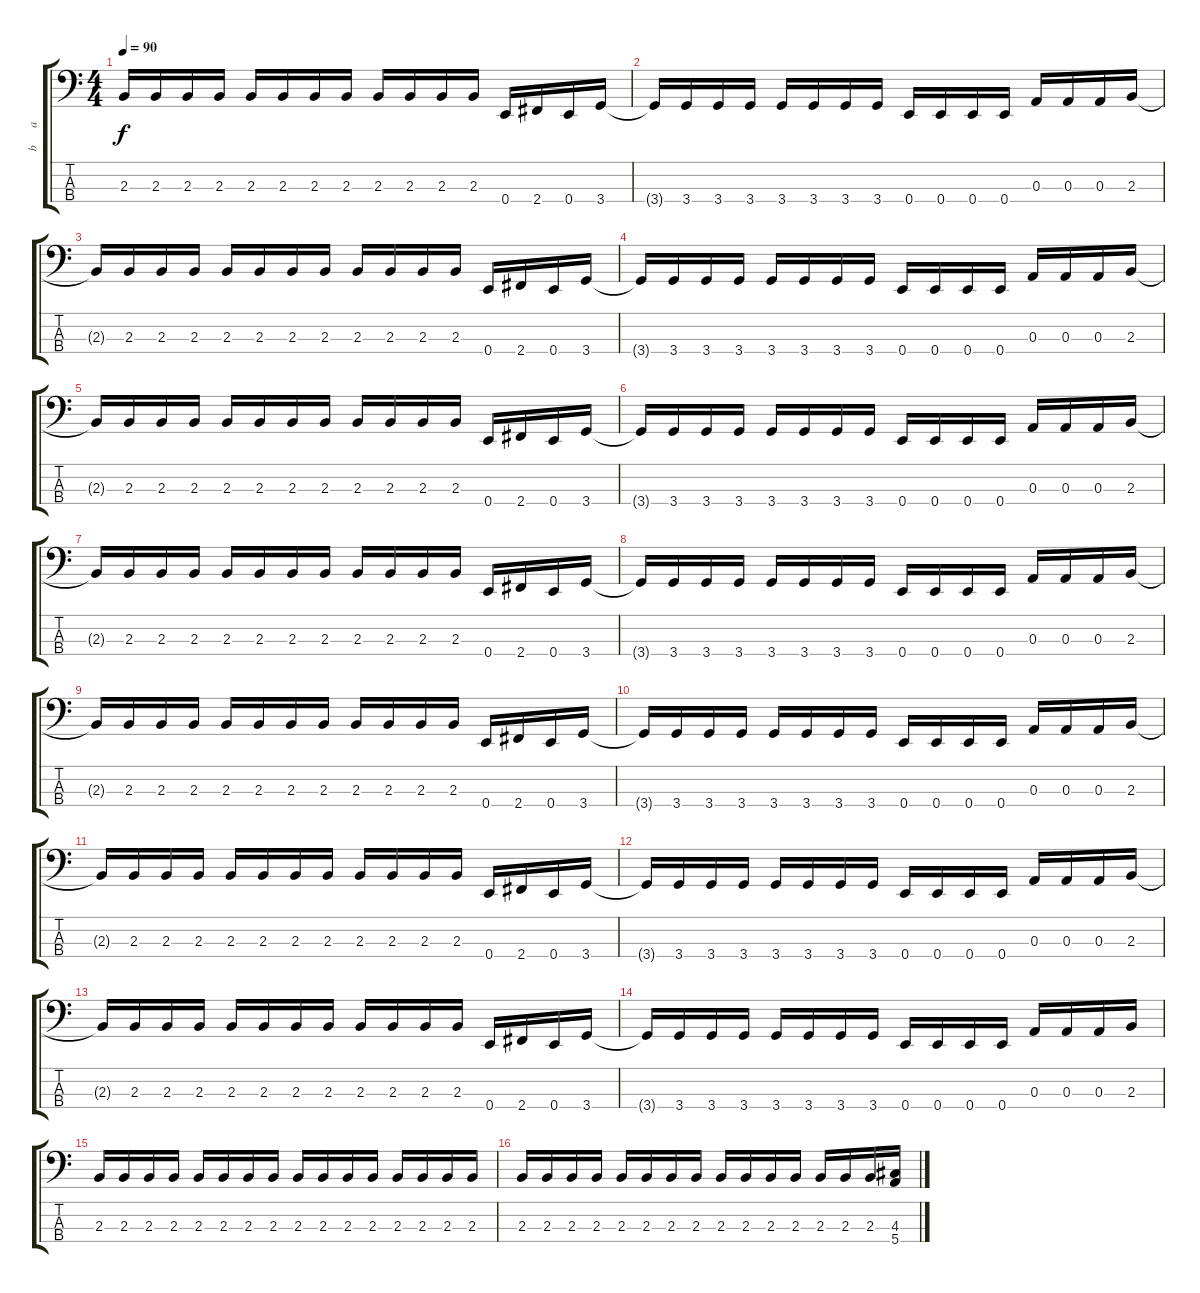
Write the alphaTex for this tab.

\track ("b      a       s      s" "b      a  ") {instrument slapbass2}
\staff {score tabs}
\tuning (G2 D2 A1 E1) {hide}
\ts (4 4)
\tempo 90
\clef f4
\ks c
2.3{t}.16{dy f} 2.3.16 2.3.16 2.3.16 2.3.16 2.3.16 2.3.16 2.3.16 2.3.16 2.3.16 2.3.16 2.3.16 0.4.16 2.4.16 0.4.16 3.4.16 |
3.4{t}.16 3.4.16 3.4.16 3.4.16 3.4.16 3.4.16 3.4.16 3.4.16 0.4.16 0.4.16 0.4.16 0.4.16 0.3.16 0.3.16 0.3.16 2.3.16 |
2.3{t}.16 2.3.16 2.3.16 2.3.16 2.3.16 2.3.16 2.3.16 2.3.16 2.3.16 2.3.16 2.3.16 2.3.16 0.4.16 2.4.16 0.4.16 3.4.16 |
3.4{t}.16 3.4.16 3.4.16 3.4.16 3.4.16 3.4.16 3.4.16 3.4.16 0.4.16 0.4.16 0.4.16 0.4.16 0.3.16 0.3.16 0.3.16 2.3.16 |
2.3{t}.16 2.3.16 2.3.16 2.3.16 2.3.16 2.3.16 2.3.16 2.3.16 2.3.16 2.3.16 2.3.16 2.3.16 0.4.16 2.4.16 0.4.16 3.4.16 |
3.4{t}.16 3.4.16 3.4.16 3.4.16 3.4.16 3.4.16 3.4.16 3.4.16 0.4.16 0.4.16 0.4.16 0.4.16 0.3.16 0.3.16 0.3.16 2.3.16 |
2.3{t}.16 2.3.16 2.3.16 2.3.16 2.3.16 2.3.16 2.3.16 2.3.16 2.3.16 2.3.16 2.3.16 2.3.16 0.4.16 2.4.16 0.4.16 3.4.16 |
3.4{t}.16 3.4.16 3.4.16 3.4.16 3.4.16 3.4.16 3.4.16 3.4.16 0.4.16 0.4.16 0.4.16 0.4.16 0.3.16 0.3.16 0.3.16 2.3.16 |
2.3{t}.16 2.3.16 2.3.16 2.3.16 2.3.16 2.3.16 2.3.16 2.3.16 2.3.16 2.3.16 2.3.16 2.3.16 0.4.16 2.4.16 0.4.16 3.4.16 |
3.4{t}.16 3.4.16 3.4.16 3.4.16 3.4.16 3.4.16 3.4.16 3.4.16 0.4.16 0.4.16 0.4.16 0.4.16 0.3.16 0.3.16 0.3.16 2.3.16 |
2.3{t}.16 2.3.16 2.3.16 2.3.16 2.3.16 2.3.16 2.3.16 2.3.16 2.3.16 2.3.16 2.3.16 2.3.16 0.4.16 2.4.16 0.4.16 3.4.16 |
3.4{t}.16 3.4.16 3.4.16 3.4.16 3.4.16 3.4.16 3.4.16 3.4.16 0.4.16 0.4.16 0.4.16 0.4.16 0.3.16 0.3.16 0.3.16 2.3.16 |
2.3{t}.16 2.3.16 2.3.16 2.3.16 2.3.16 2.3.16 2.3.16 2.3.16 2.3.16 2.3.16 2.3.16 2.3.16 0.4.16 2.4.16 0.4.16 3.4.16 |
3.4{t}.16 3.4.16 3.4.16 3.4.16 3.4.16 3.4.16 3.4.16 3.4.16 0.4.16 0.4.16 0.4.16 0.4.16 0.3.16 0.3.16 0.3.16 2.3.16 |
2.3.16 2.3.16 2.3.16 2.3.16 2.3.16 2.3.16 2.3.16 2.3.16 2.3.16 2.3.16 2.3.16 2.3.16 2.3.16 2.3.16 2.3.16 2.3.16 |
2.3.16 2.3.16 2.3.16 2.3.16 2.3.16 2.3.16 2.3.16 2.3.16 2.3.16 2.3.16 2.3.16 2.3.16 2.3.16 2.3.16 2.3.16 (4.3 5.4).16
